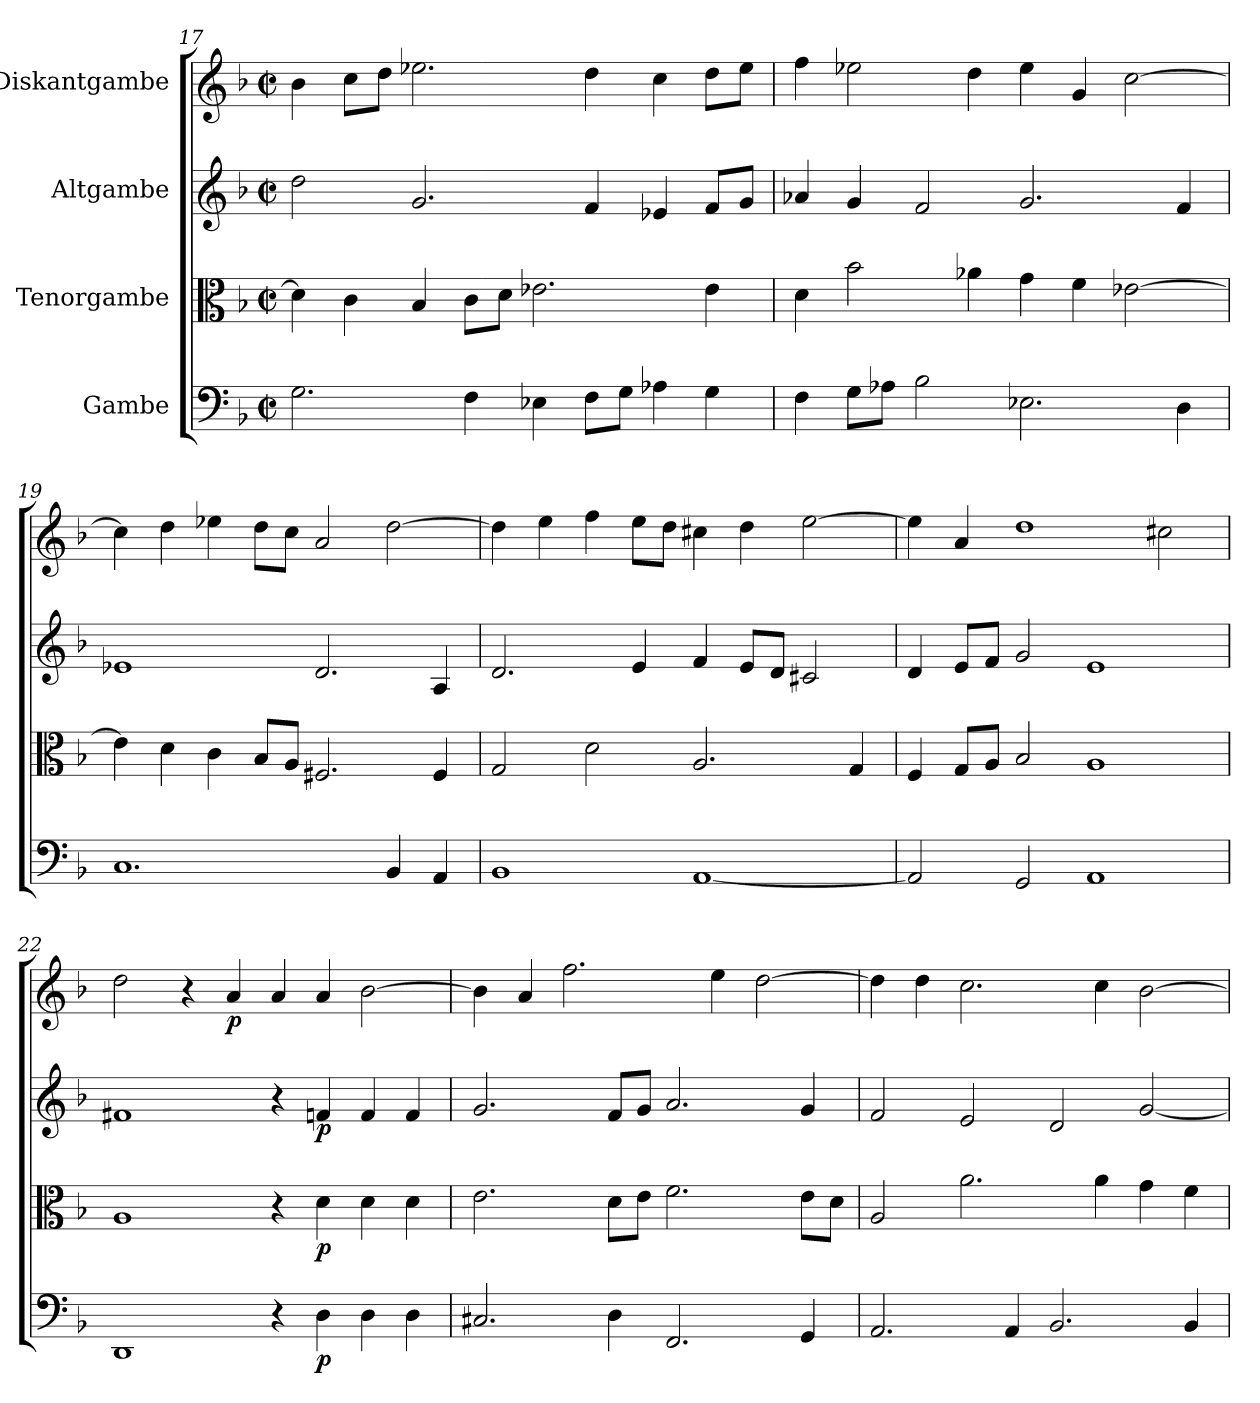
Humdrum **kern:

**kern	**dynam	**kern	**dynam	**kern	**dynam	**kern	**dynam
*part4	*part4	*part3	*part3	*part2	*part2	*part1	*part1
*staff4	*staff4	*staff3	*staff3	*staff2	*staff2	*staff1	*staff1
*I"Gambe	*	*I"Tenorgambe	*	*I"Altgambe	*	*I"Diskantgambe	*
*clefF4	*	*clefC3	*	*clefG2	*	*clefG2	*
*k[b-]	*	*k[b-]	*	*k[b-]	*	*k[b-]	*
*M4/2	*	*M4/2	*	*M4/2	*	*M4/2	*
*met(c|)	*	*met(c|)	*	*met(c|)	*	*met(c|)	*
=17	=17	=17	=17	=17	=17	=17	=17
2.G\	.	4d\]	.	2dd\	.	4b-\	.
.	.	4c\	.	.	.	8cc\L	.
.	.	.	.	.	.	8dd\J	.
.	.	4B-/	.	2.g/	.	2.ee-X\	.
4F\	.	8c\L	.	.	.	.	.
.	.	8d\J	.	.	.	.	.
4E-X\	.	2.e-X\	.	.	.	.	.
8F\L	.	.	.	4f/	.	4dd\	.
8G\J	.	.	.	.	.	.	.
4A-X\	.	.	.	4e-X/	.	4cc\	.
4G\	.	4e-\	.	8f/L	.	8dd\L	.
.	.	.	.	8g/J	.	8ee-\J	.
!!LO:LB:g=z
=18	=18	=18	=18	=18	=18	=18	=18
4F\	.	4d\	.	4a-X/	.	4ff\	.
8G\L	.	2b-\	.	4g/	.	2ee-X\	.
8A-X\J	.	.	.	.	.	.	.
2B-\	.	.	.	2f/	.	.	.
.	.	4a-X\	.	.	.	4dd\	.
2.E-X\	.	4g\	.	2.g/	.	4ee-\	.
.	.	4f\	.	.	.	4g/	.
.	.	[2e-X\	.	.	.	[2cc\	.
4D\	.	.	.	4f/	.	.	.
=19	=19	=19	=19	=19	=19	=19	=19
1.C	.	4e-\]	.	1e-X	.	4cc\]	.
.	.	4d\	.	.	.	4dd\	.
.	.	4c\	.	.	.	4ee-X\	.
.	.	8B-/L	.	.	.	8dd\L	.
.	.	8A/J	.	.	.	8cc\J	.
.	.	2.F#X/	.	2.d/	.	2a/	.
4BB-/	.	.	.	.	.	[2dd\	.
4AA/	.	4F#/	.	4A/	.	.	.
=20	=20	=20	=20	=20	=20	=20	=20
1BB-	.	2G/	.	2.d/	.	4dd\]	.
.	.	.	.	.	.	4ee\	.
.	.	2d\	.	.	.	4ff\	.
.	.	.	.	4e/	.	8ee\L	.
.	.	.	.	.	.	8dd\J	.
[1AA	.	2.A/	.	4f/	.	4cc#X\	.
.	.	.	.	8e/L	.	4dd\	.
.	.	.	.	8d/J	.	.	.
.	.	.	.	2c#X/	.	[2ee\	.
.	.	4G/	.	.	.	.	.
=21	=21	=21	=21	=21	=21	=21	=21
2AA/]	.	4F/	.	4d/	.	4ee\]	.
.	.	8G/L	.	8e/L	.	4a/	.
.	.	8A/J	.	8f/J	.	.	.
2GG/	.	2B-/	.	2g/	.	1dd	.
1AA	.	1A	.	1e	.	.	.
.	.	.	.	.	.	2cc#X\	.
=22	=22	=22	=22	=22	=22	=22	=22
1DD	.	1A	.	1f#X	.	2dd\	.
.	.	.	.	.	.	4r	.
!	!	!	!	!	!	!	!LO:DY:b
.	.	.	.	.	.	4a/	p
4r	.	4r	.	4r	.	4a/	.
!	!LO:DY:b	!	!LO:DY:b	!	!LO:DY:b	!	!
4D\	p	4d\	p	4fn/	p	4a/	.
4D\	.	4d\	.	4f/	.	[2b-\	.
4D\	.	4d\	.	4f/	.	.	.
!!LO:LB:g=z
=23	=23	=23	=23	=23	=23	=23	=23
2.C#X/	.	2.e\	.	2.g/	.	4b-\]	.
.	.	.	.	.	.	4a/	.
.	.	.	.	.	.	2.ff\	.
4D\	.	8d\L	.	8f/L	.	.	.
.	.	8e\J	.	8g/J	.	.	.
2.FF/	.	2.f\	.	2.a/	.	.	.
.	.	.	.	.	.	4ee\	.
.	.	.	.	.	.	[2dd\	.
4GG/	.	8e\L	.	4g/	.	.	.
.	.	8d\J	.	.	.	.	.
=24	=24	=24	=24	=24	=24	=24	=24
2.AA/	.	2A/	.	2f/	.	4dd\]	.
.	.	.	.	.	.	4dd\	.
.	.	2.a\	.	2e/	.	2.cc\	.
4AA/	.	.	.	.	.	.	.
2.BB-/	.	.	.	2d/	.	.	.
.	.	4a\	.	.	.	4cc\	.
.	.	4g\	.	[2g/	.	[2b-\	.
4BB-/	.	4f\	.	.	.	.	.
=	=	=	=	=	=	=	=
*-	*-	*-	*-	*-	*-	*-	*-
